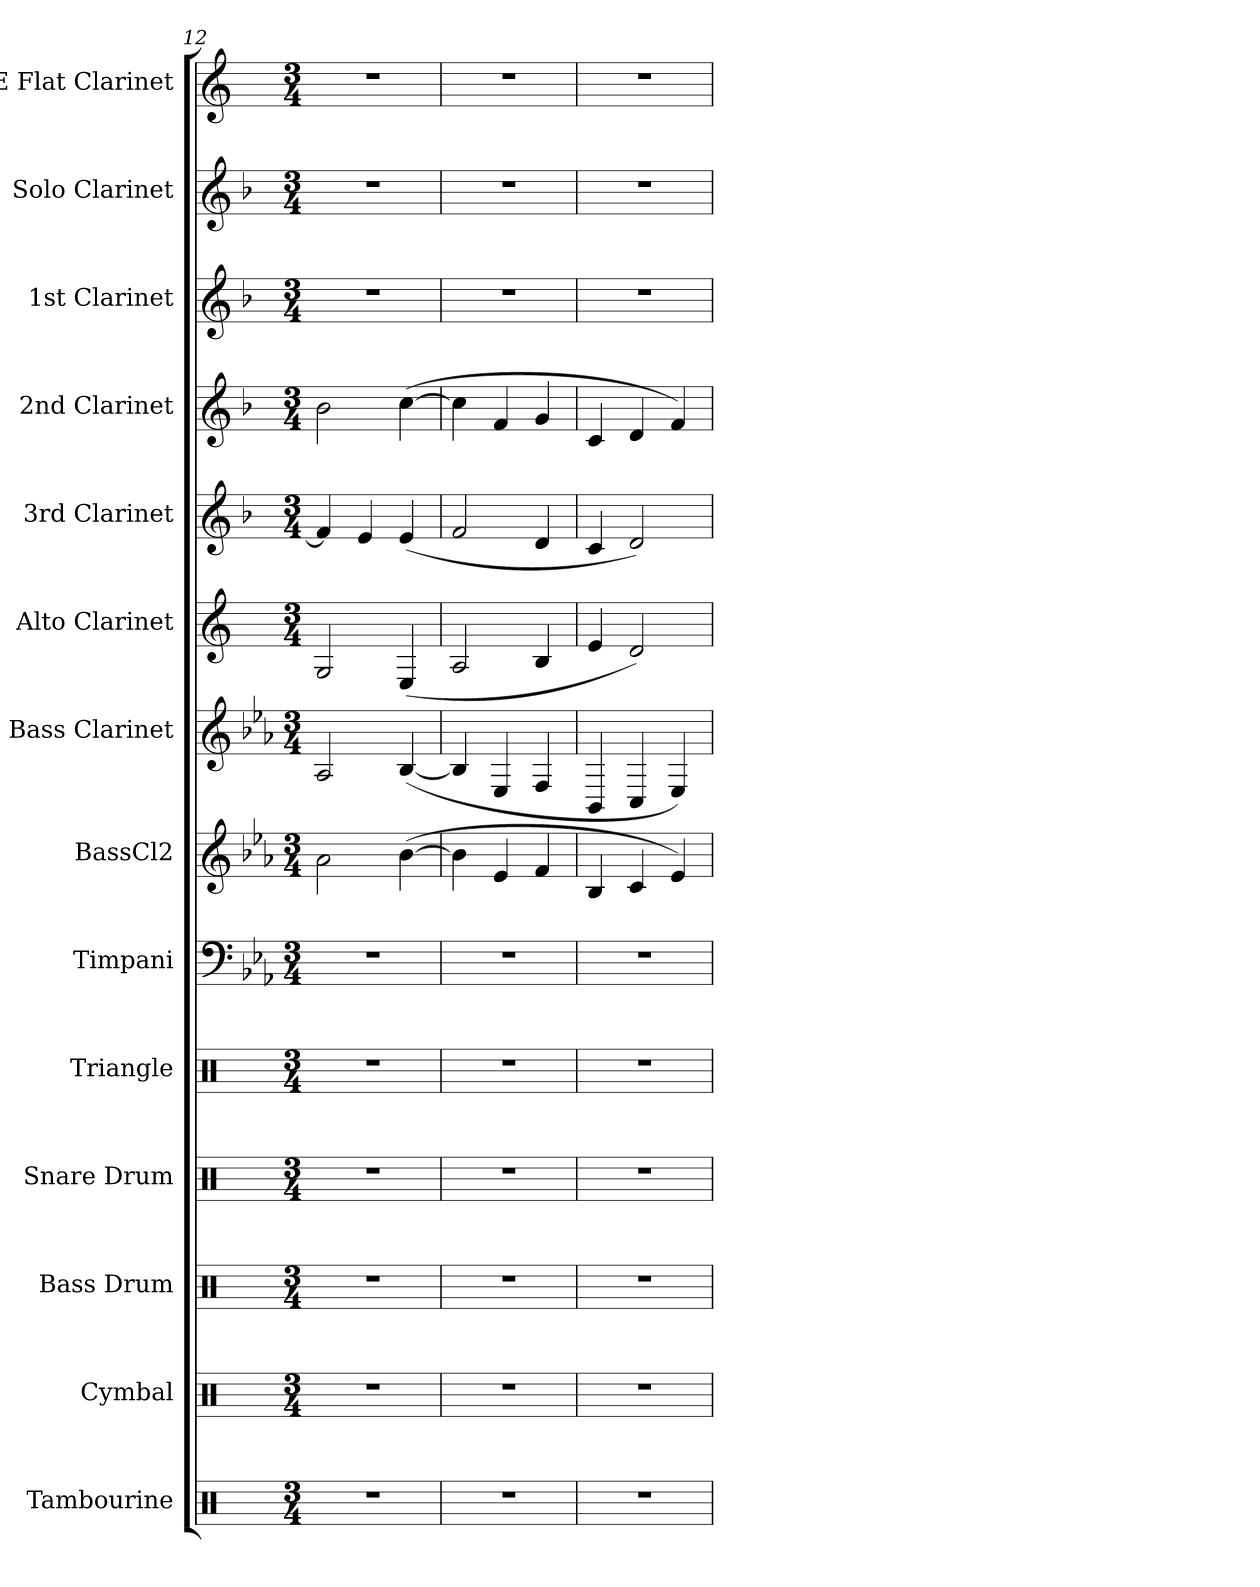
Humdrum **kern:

**kern	**kern	**kern	**kern	**kern	**kern	**kern	**kern	**kern	**kern	**kern	**kern	**kern	**kern
*part14	*part13	*part12	*part11	*part10	*part9	*part8	*part7	*part6	*part5	*part4	*part3	*part2	*part1
*staff14	*staff13	*staff12	*staff11	*staff10	*staff9	*staff8	*staff7	*staff6	*staff5	*staff4	*staff3	*staff2	*staff1
*I"Tambourine	*I"Cymbal	*I"Bass Drum	*I"Snare Drum	*I"Triangle	*I"Timpani	*I"BassCl2	*I"Bass Clarinet	*I"Alto Clarinet	*I"3rd Clarinet	*I"2nd Clarinet	*I"1st Clarinet	*I"Solo Clarinet	*I"E Flat Clarinet
*I'Tamb.	*I'Cym.	*I'B. Dr.	*I'Sn. Dr.	*I'Trgl.	*I'Timp.	*I'B. Cl2	*I'B. Cl.	*I'A. Cl.	*I'3rdCl.	*I'2nd Cl.	*I'1stCl.	*I'SoloCl.	*
*clefX	*clefX	*clefX	*clefX	*clefX	*clefF4	*clefG2	*clefG2	*clefG2	*clefG2	*clefG2	*clefG2	*clefG2	*clefG2
*	*	*	*	*	*	*ITrd8c14	*ITrd8c14	*ITrd5c9	*ITrd1c2	*ITrd1c2	*ITrd1c2	*ITrd1c2	*ITrd-2c-3
*k[]	*k[]	*k[]	*k[]	*k[]	*k[b-e-a-]	*k[b-e-a-]	*k[b-e-a-]	*k[b-e-a-]	*k[b-e-a-]	*k[b-e-a-]	*k[b-e-a-]	*k[b-e-a-]	*k[b-e-a-]
*M3/4	*M3/4	*M3/4	*M3/4	*M3/4	*M3/4	*M3/4	*M3/4	*M3/4	*M3/4	*M3/4	*M3/4	*M3/4	*M3/4
=12	=12	=12	=12	=12	=12	=12	=12	=12	=12	=12	=12	=12	=12
2.r	2.r	2.r	2.r	2.r	2.r	2A-\	2AA-/	2BB-/	4e-/]	2a-\	2.r	2.r	2.r
.	.	.	.	.	.	.	.	.	4d/	.	.	.	.
.	.	.	.	.	.	([4B-\	([4BB-/	(4GG/	(4d/	([4b-\	.	.	.
=13	=13	=13	=13	=13	=13	=13	=13	=13	=13	=13	=13	=13	=13
2.r	2.r	2.r	2.r	2.r	2.r	4B-\]	4BB-/]	2C/	2e-/	4b-\]	2.r	2.r	2.r
.	.	.	.	.	.	4E-/	4EE-/	.	.	4e-/	.	.	.
.	.	.	.	.	.	4F/	4FF/	4D/	4c/	4f/	.	.	.
=14	=14	=14	=14	=14	=14	=14	=14	=14	=14	=14	=14	=14	=14
2.r	2.r	2.r	2.r	2.r	2.r	4BB-/	4BBB-/	4G/	4B-/	4B-/	2.r	2.r	2.r
.	.	.	.	.	.	4C/	4CC/	2F/)	2c/)	4c/	.	.	.
.	.	.	.	.	.	4E-/)	4EE-/)	.	.	4e-/)	.	.	.
=	=	=	=	=	=	=	=	=	=	=	=	=	=
*-	*-	*-	*-	*-	*-	*-	*-	*-	*-	*-	*-	*-	*-
